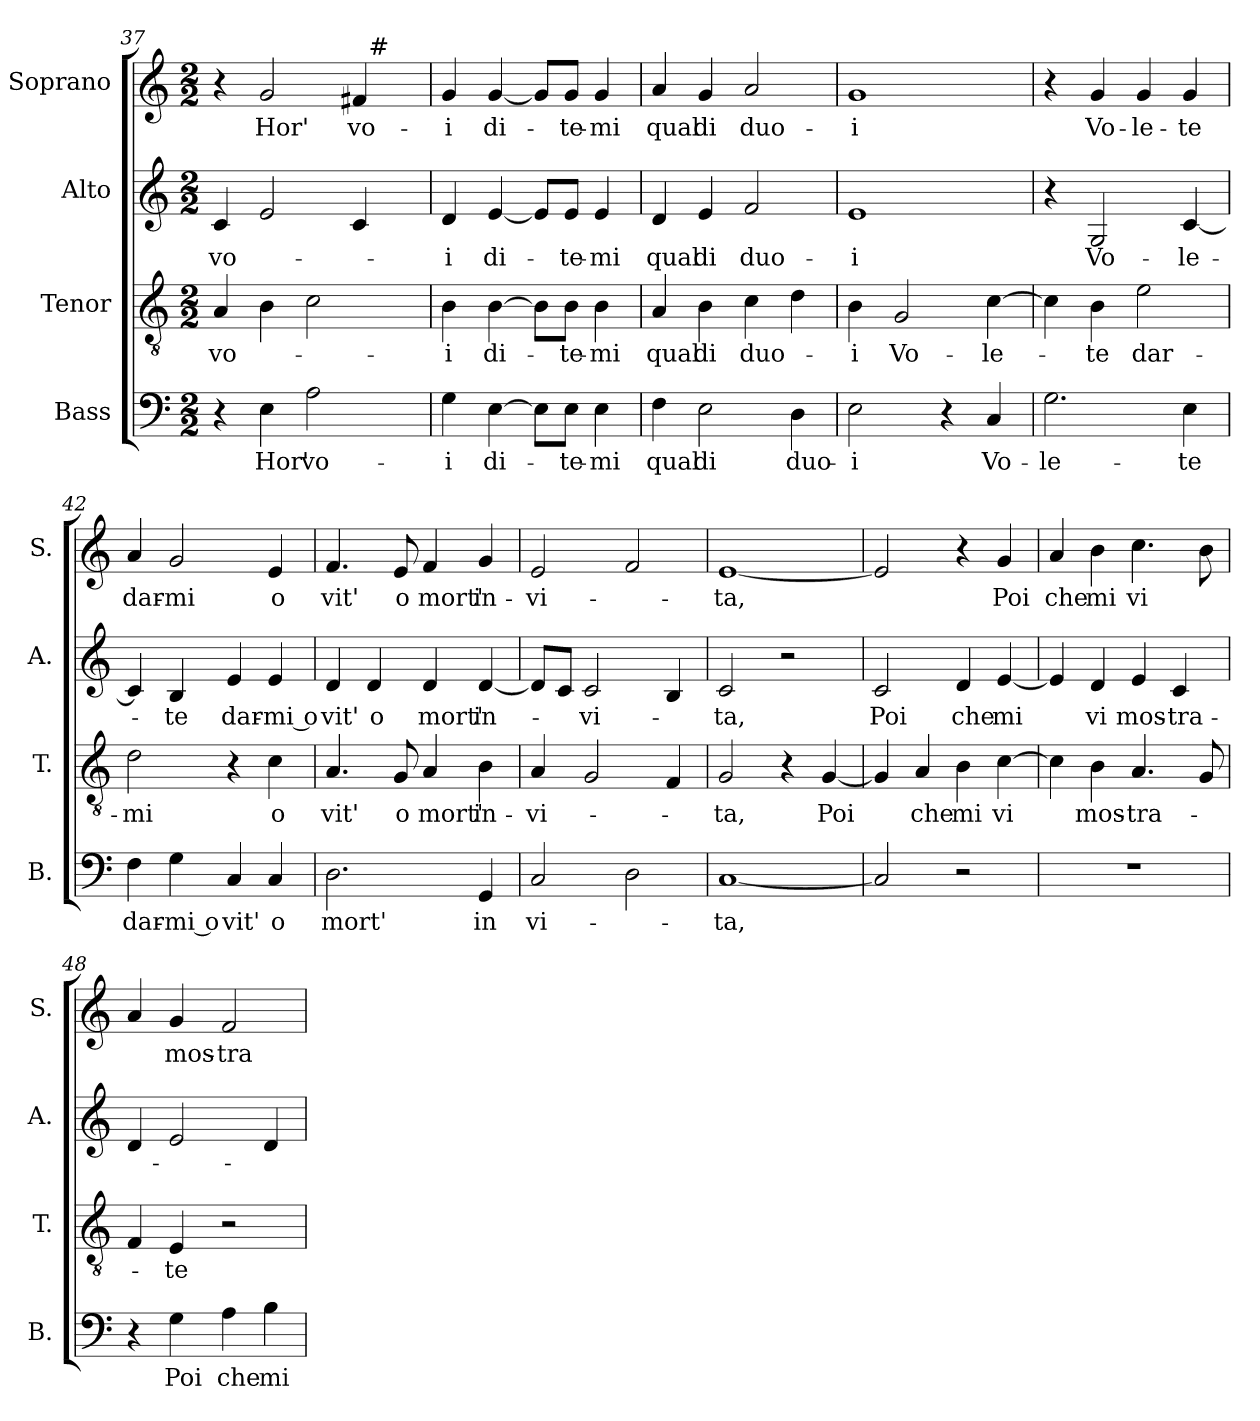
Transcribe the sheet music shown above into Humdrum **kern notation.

**kern	**text	**kern	**text	**kern	**text	**kern	**text
*part4	*part4	*part3	*part3	*part2	*part2	*part1	*part1
*staff4	*staff4	*staff3	*staff3	*staff2	*staff2	*staff1	*staff1
*I"Bass	*	*I"Tenor	*	*I"Alto	*	*I"Soprano	*
*I'B.	*	*I'T.	*	*I'A.	*	*I'S.	*
*clefF4	*	*clefGv2	*	*clefG2	*	*clefG2	*
*	*	*ITrd7c12	*	*	*	*	*
*k[]	*	*k[]	*	*k[]	*	*k[]	*
*C:	*	*C:	*	*C:	*	*C:	*
*M2/2	*	*M2/2	*	*M2/2	*	*M2/2	*
=37	=37	=37	=37	=37	=37	=37	=37
!	!	!	!LO:LY:b:color=#000000	!	!	!	!
!	!	!	!	!	!LO:LY:b:color=#000000	!	!
*	*	*	*	*	*	*^	*
4r	.	4AAi/	vo-	4ci/	vo-	4r	2ryy	.
!	!LO:LY:b:color=#000000	!	!	!	!	!	!	!
!	!	!	!	!	!	!	!	!LO:LY:b:color=#000000
4Ei\	Hor'	4BBi\	.	2ei/	.	2gi/	.	Hor'
!	!LO:LY:b:color=#000000	!	!	!	!	!	!	!
2Ai\	vo-	2Ci\	.	.	.	.	4ryy	.
!	!	!	!	!	!	!	!	!LO:LY:b:color=#000000
.	.	.	.	4ci/	.	4f#i/	32ryy	vo-
.	.	.	.	.	.	.	256ryy	.
!	!	!	!	!	!	!	!LO:TX:a:t=#	!
.	.	.	.	.	.	.	8ryy	.
.	.	.	.	.	.	.	16ryy	.
.	.	.	.	.	.	.	64..ryy	.
*	*	*	*	*	*	*v	*v	*
=38	=38	=38	=38	=38	=38	=38	=38
*	*	*	*	*	*	*^	*
!	!LO:LY:b:color=#000000	!	!	!	!	!	!	!
*	*	*	*	*	*	*v	*v	*
*	*	*	*	*	*	*^	*
!	!	!	!LO:LY:b:color=#000000	!	!	!	!	!
*	*	*	*	*	*	*v	*v	*
*	*	*	*	*	*	*^	*
!	!	!	!	!	!LO:LY:b:color=#000000	!	!	!
*	*	*	*	*	*	*v	*v	*
*	*	*	*	*	*	*^	*
!	!	!	!	!	!	!	!	!LO:LY:b:color=#000000
*	*	*	*	*	*	*v	*v	*
4Gi\	-i	4BBi\	-i	4di/	-i	4gi/	-i
!	!LO:LY:b:color=#000000	!	!	!	!	!	!
!	!	!	!LO:LY:b:color=#000000	!	!	!	!
!	!	!	!	!	!LO:LY:b:color=#000000	!	!
!	!	!	!	!	!	!	!LO:LY:b:color=#000000
[4Ei\	di-	[4BBi\	di-	[4ei/	di-	[4gi/	di-
8Ei\L]	.	8BBi\L]	.	8ei/L]	.	8gi/L]	.
!	!LO:LY:b:color=#000000	!	!	!	!	!	!
!	!	!	!LO:LY:b:color=#000000	!	!	!	!
!	!	!	!	!	!LO:LY:b:color=#000000	!	!
!	!	!	!	!	!	!	!LO:LY:b:color=#000000
8Ei\J	-te-	8BBi\J	-te-	8ei/J	-te-	8gi/J	-te-
!	!LO:LY:b:color=#000000	!	!	!	!	!	!
!	!	!	!LO:LY:b:color=#000000	!	!	!	!
!	!	!	!	!	!LO:LY:b:color=#000000	!	!
!	!	!	!	!	!	!	!LO:LY:b:color=#000000
4Ei\	-mi	4BBi\	-mi	4ei/	-mi	4gi/	-mi
!!LO:LB:g=z
=39	=39	=39	=39	=39	=39	=39	=39
!	!LO:LY:b:color=#000000	!	!	!	!	!	!
!	!	!	!LO:LY:b:color=#000000	!	!	!	!
!	!	!	!	!	!LO:LY:b:color=#000000	!	!
!	!	!	!	!	!	!	!LO:LY:b:color=#000000
4Fi\	qual	4AAi/	qual	4di/	qual	4ai/	qual
!	!LO:LY:b:color=#000000	!	!	!	!	!	!
!	!	!	!LO:LY:b:color=#000000	!	!	!	!
!	!	!	!	!	!LO:LY:b:color=#000000	!	!
!	!	!	!	!	!	!	!LO:LY:b:color=#000000
2Ei\	di	4BBi\	di	4ei/	di	4gi/	di
!	!	!	!LO:LY:b:color=#000000	!	!	!	!
!	!	!	!	!	!LO:LY:b:color=#000000	!	!
!	!	!	!	!	!	!	!LO:LY:b:color=#000000
.	.	4Ci\	duo-	2fi/	duo-	2ai/	duo-
!	!LO:LY:b:color=#000000	!	!	!	!	!	!
4Di\	duo-	4Di\	.	.	.	.	.
=40	=40	=40	=40	=40	=40	=40	=40
!	!LO:LY:b:color=#000000	!	!	!	!	!	!
!	!	!	!LO:LY:b:color=#000000	!	!	!	!
!	!	!	!	!	!LO:LY:b:color=#000000	!	!
!	!	!	!	!	!	!	!LO:LY:b:color=#000000
2Ei\	-i	4BBi\	-i	1ei	-i	1gi	-i
!	!	!	!LO:LY:b:color=#000000	!	!	!	!
.	.	2GGi/	Vo-	.	.	.	.
4r	.	.	.	.	.	.	.
!	!LO:LY:b:color=#000000	!	!	!	!	!	!
!	!	!	!LO:LY:b:color=#000000	!	!	!	!
4Ci/	Vo-	[4Ci\	-le-	.	.	.	.
=41	=41	=41	=41	=41	=41	=41	=41
!	!LO:LY:b:color=#000000	!	!	!	!	!	!
2.Gi\	-le-	4Ci\]	.	4r	.	4r	.
!	!	!	!LO:LY:b:color=#000000	!	!	!	!
!	!	!	!	!	!LO:LY:b:color=#000000	!	!
!	!	!	!	!	!	!	!LO:LY:b:color=#000000
.	.	4BBi\	-te	2Gi/	Vo-	4gi/	Vo-
!	!	!	!LO:LY:b:color=#000000	!	!	!	!
!	!	!	!	!	!	!	!LO:LY:b:color=#000000
.	.	2Ei\	dar-	.	.	4gi/	-le-
!	!LO:LY:b:color=#000000	!	!	!	!	!	!
!	!	!	!	!	!LO:LY:b:color=#000000	!	!
!	!	!	!	!	!	!	!LO:LY:b:color=#000000
4Ei\	-te	.	.	[4ci/	-le-	4gi/	-te
=42	=42	=42	=42	=42	=42	=42	=42
!	!LO:LY:b:color=#000000	!	!	!	!	!	!
!	!	!	!LO:LY:b:color=#000000	!	!	!	!
!	!	!	!	!	!	!	!LO:LY:b:color=#000000
4Fi\	dar-	2Di\	-mi	4ci/]	.	4ai/	dar-
!	!LO:LY:b:color=#000000	!	!	!	!	!	!
!	!	!	!	!	!LO:LY:b:color=#000000	!	!
!	!	!	!	!	!	!	!LO:LY:b:color=#000000
4Gi\	-mi o	.	.	4Bi/	-te	2gi/	-mi
!	!LO:LY:b:color=#000000	!	!	!	!	!	!
!	!	!	!	!	!LO:LY:b:color=#000000	!	!
4Ci/	vit'	4r	.	4ei/	dar-	.	.
!	!LO:LY:b:color=#000000	!	!	!	!	!	!
!	!	!	!LO:LY:b:color=#000000	!	!	!	!
!	!	!	!	!	!LO:LY:b:color=#000000	!	!
!	!	!	!	!	!	!	!LO:LY:b:color=#000000
4Ci/	o	4Ci\	o	4ei/	-mi o	4ei/	o
=43	=43	=43	=43	=43	=43	=43	=43
!	!LO:LY:b:color=#000000	!	!	!	!	!	!
!	!	!	!LO:LY:b:color=#000000	!	!	!	!
!	!	!	!	!	!LO:LY:b:color=#000000	!	!
!	!	!	!	!	!	!	!LO:LY:b:color=#000000
2.Di\	mort'	4.AAi/	vit'	4di/	vit'	4.fi/	vit'
!	!	!	!	!	!LO:LY:b:color=#000000	!	!
.	.	.	.	4di/	o	.	.
!	!	!	!LO:LY:b:color=#000000	!	!	!	!
!	!	!	!	!	!	!	!LO:LY:b:color=#000000
.	.	8GGi/	o	.	.	8ei/	o
!	!	!	!LO:LY:b:color=#000000	!	!	!	!
!	!	!	!	!	!LO:LY:b:color=#000000	!	!
!	!	!	!	!	!	!	!LO:LY:b:color=#000000
.	.	4AAi/	mort'	4di/	mort'	4fi/	mort'
!	!LO:LY:b:color=#000000	!	!	!	!	!	!
!	!	!	!LO:LY:b:color=#000000	!	!	!	!
!	!	!	!	!	!LO:LY:b:color=#000000	!	!
!	!	!	!	!	!	!	!LO:LY:b:color=#000000
4GGi/	in	4BBi\	in-	[4di/	in-	4gi/	in-
=44	=44	=44	=44	=44	=44	=44	=44
!	!LO:LY:b:color=#000000	!	!	!	!	!	!
!	!	!	!LO:LY:b:color=#000000	!	!	!	!
!	!	!	!	!	!	!	!LO:LY:b:color=#000000
2Ci/	vi-	4AAi/	-vi-	8di/L]	.	2ei/	-vi-
.	.	.	.	8ci/J	.	.	.
!	!	!	!	!	!LO:LY:b:color=#000000	!	!
.	.	2GGi/	.	2ci/	-vi-	.	.
2Di\	.	.	.	.	.	2fi/	.
.	.	4FFi/	.	4Bi/	.	.	.
!!LO:LB:g=z
=45	=45	=45	=45	=45	=45	=45	=45
!	!LO:LY:b:color=#000000	!	!	!	!	!	!
!	!	!	!LO:LY:b:color=#000000	!	!	!	!
!	!	!	!	!	!LO:LY:b:color=#000000	!	!
!	!	!	!	!	!	!	!LO:LY:b:color=#000000
[1Ci	-ta,	2GGi/	-ta,	2ci/	-ta,	[1ei	-ta,
.	.	4r	.	2r	.	.	.
!	!	!	!LO:LY:b:color=#000000	!	!	!	!
.	.	[4GGi/	Poi	.	.	.	.
=46	=46	=46	=46	=46	=46	=46	=46
!	!	!	!	!	!LO:LY:b:color=#000000	!	!
2Ci/]	.	4GGi/]	.	2ci/	Poi	2ei/]	.
!	!	!	!LO:LY:b:color=#000000	!	!	!	!
.	.	4AAi/	che	.	.	.	.
!	!	!	!LO:LY:b:color=#000000	!	!	!	!
!	!	!	!	!	!LO:LY:b:color=#000000	!	!
2r	.	4BBi\	mi	4di/	che	4r	.
!	!	!	!LO:LY:b:color=#000000	!	!	!	!
!	!	!	!	!	!LO:LY:b:color=#000000	!	!
!	!	!	!	!	!	!	!LO:LY:b:color=#000000
.	.	[4Ci\	vi	[4ei/	mi	4gi/	Poi
=47	=47	=47	=47	=47	=47	=47	=47
!	!	!	!	!	!	!	!LO:LY:b:color=#000000
1r	.	4Ci\]	.	4ei/]	.	4ai/	che
!	!	!	!LO:LY:b:color=#000000	!	!	!	!
!	!	!	!	!	!LO:LY:b:color=#000000	!	!
!	!	!	!	!	!	!	!LO:LY:b:color=#000000
.	.	4BBi\	mos-	4di/	vi	4bi\	mi
!	!	!	!LO:LY:b:color=#000000	!	!	!	!
!	!	!	!	!	!LO:LY:b:color=#000000	!	!
!	!	!	!	!	!	!	!LO:LY:b:color=#000000
.	.	4.AAi/	-tra-	4ei/	mos-	4.cci\	vi
!	!	!	!	!	!LO:LY:b:color=#000000	!	!
.	.	.	.	4ci/	-tra-	.	.
.	.	8GGi/	.	.	.	8bi\	.
=48	=48	=48	=48	=48	=48	=48	=48
4r	.	4FFi/	.	4di/	.	4ai/	.
!	!LO:LY:b:color=#000000	!	!	!	!	!	!
!	!	!	!LO:LY:b:color=#000000	!	!	!	!
!	!	!	!	!	!	!	!LO:LY:b:color=#000000
4Gi\	Poi	4EEi/	-te	2ei/	.	4gi/	mos-
!	!LO:LY:b:color=#000000	!	!	!	!	!	!
!	!	!	!	!	!	!	!LO:LY:b:color=#000000
4Ai\	che	2r	.	.	.	2fi/	-tra-
!	!LO:LY:b:color=#000000	!	!	!	!	!	!
4Bi\	mi	.	.	4di/	.	.	.
=	=	=	=	=	=	=	=
*-	*-	*-	*-	*-	*-	*-	*-
